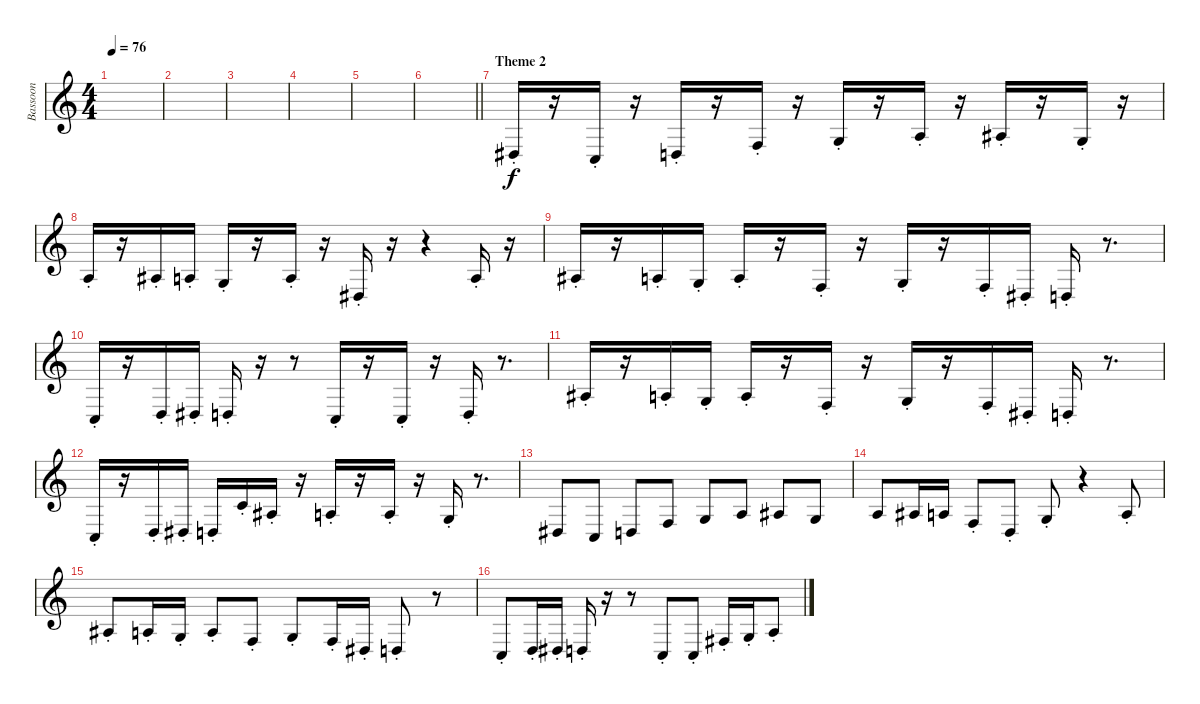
\track ("Bassoon" "Bassoon") {instrument bassoon}
\staff {score}
\tuning (E4 B3 G3 D3 A2 E2) {hide}
\ts (4 4)
\tempo 76
\clef g2
\ks c
|
|
|
|
|
\barLineRight lightlight
|
\section ("" "Theme 2")
1.4{st}.16{volume 10} r.16 3.5{st}.16 r.16 0.4{st}.16 r.16 3.4{st}.16 r.16 0.3{st}.16 r.16 2.3{st}.16 r.16 3.3{st}.16 r.16 0.3{st}.16 r.16 |
2.3{st}.16 r.16 3.3{st}.16 2.3{st}.16 0.3{st}.16 r.16 2.3{st}.16 r.16 1.4{st}.16 r.16 r.4 2.3{st}.16 r.16 |
3.3{st}.16 r.16 2.3{st}.16 0.3{st}.16 2.3{st}.16 r.16 3.4{st}.16 r.16 5.4{st}.16 r.16 3.4{st}.16 1.4{st}.16 0.4{st}.16 r.8{d} |
3.5{st}.16 r.16 0.4{st}.16 1.4{st}.16 0.4{st}.16 r.16 r.8 3.5{st}.16 r.16 3.5{st}.16 r.16 0.4{st}.16 r.8{d} |
3.3{st}.16 r.16 2.3{st}.16 0.3{st}.16 2.3{st}.16 r.16 3.4{st}.16 r.16 5.4{st}.16 r.16 3.4{st}.16 1.4{st}.16 0.4{st}.16 r.8{d} |
3.5{st}.16 r.16 0.4{st}.16 1.4{st}.16 0.4{st}.16 5.3{st}.16 3.3{st}.16 r.16 2.3{st}.16 r.16 2.3{st}.16 r.16 0.3{st}.16 r.8{d} |
1.4.8{volume 14} 3.5.8 0.4.8 3.4.8 0.3.8 2.3.8 3.3.8 0.3.8 |
2.3.8 3.3.16 2.3.16 3.4{st}.8 0.4{st}.8 0.3{st}.8 r.4 2.3{st}.8 |
3.3{st}.8 2.3{st}.16 0.3{st}.16 2.3{st}.8 3.4{st}.8 5.4{st}.8 3.4{st}.16 1.4{st}.16 0.4{st}.8 r.8 |
3.5{st}.8 0.4{st}.16 1.4{st}.16 0.4{st}.16 r.16 r.8 3.5{st}.8 3.5{st}.8 4.4{st}.16 5.4{st}.16 2.3{st}.8
